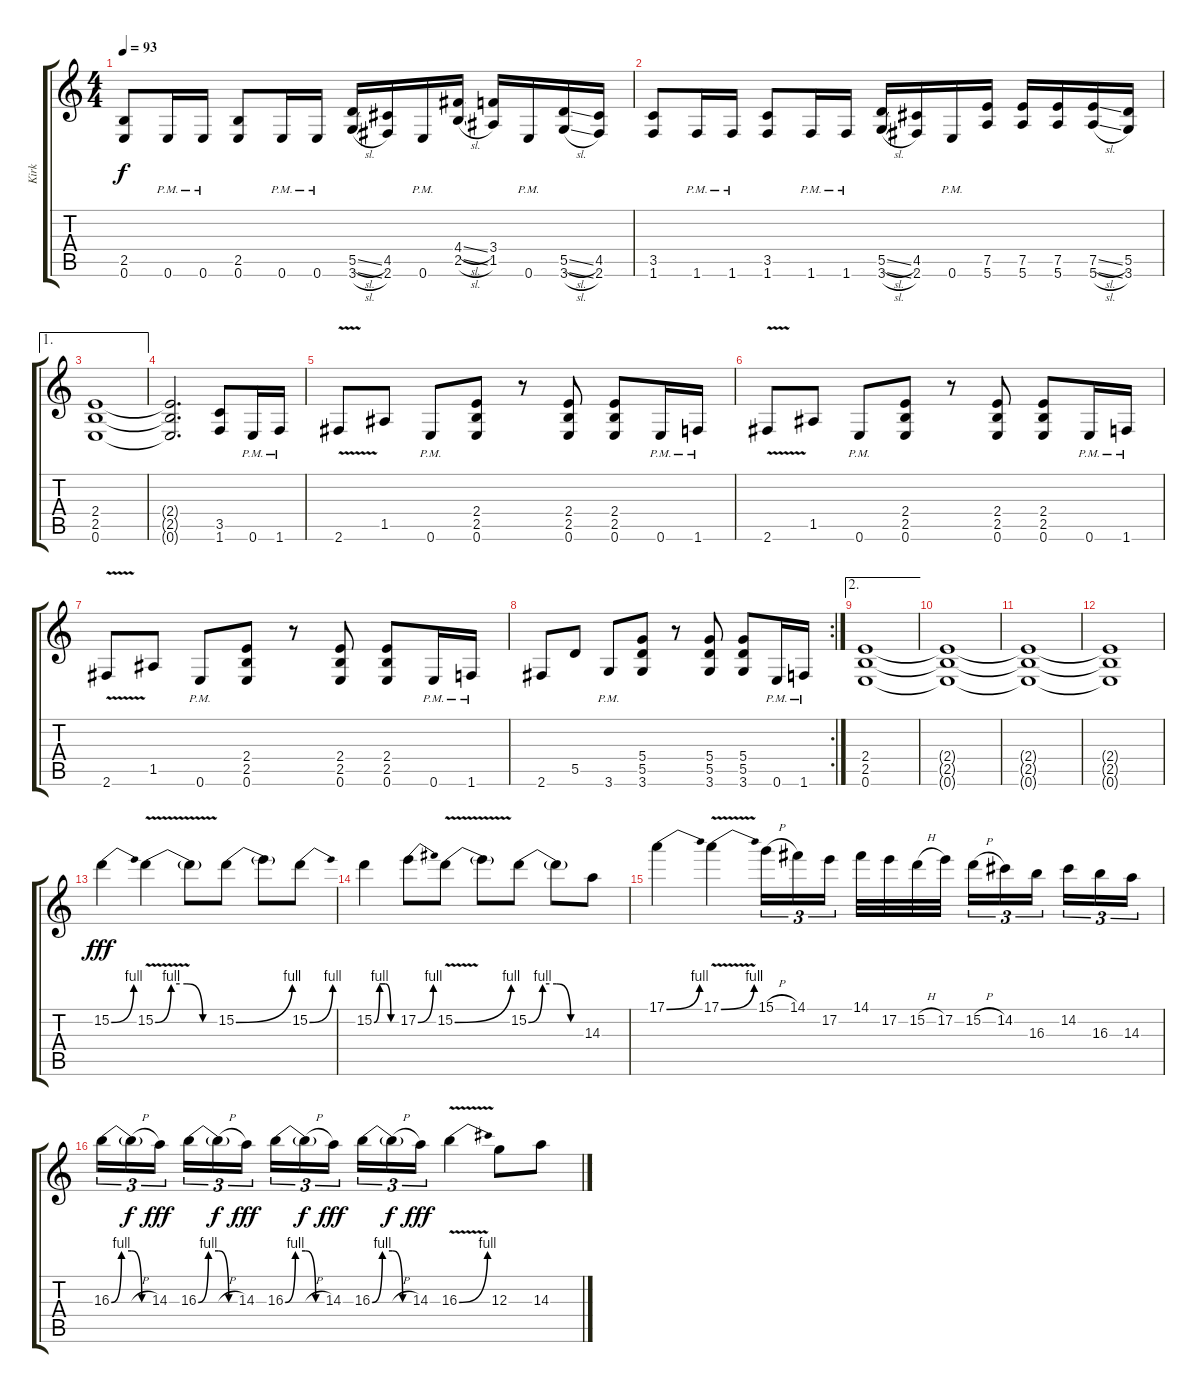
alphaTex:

\track ("Kirk" "Kirk") {mute instrument distortionguitar}
\staff {score tabs}
\tuning (E4 B3 G3 D3 A2 E2) {hide}
\ts (4 4)
\tempo 93
\clef g2
\ks c
(2.5 0.6).8{dy f} 0.6{pm}.16 0.6{pm}.16 (2.5 0.6).8 0.6{pm}.16 0.6{pm}.16 (5.5{sl} 3.6{sl}).16 (4.5 2.6).16 0.6{pm}.16 (4.4{sl} 2.5{sl}).16 (3.4 1.5).16 0.6{pm}.16 (5.5{sl} 3.6{sl}).16 (4.5 2.6).16 |
(3.5 1.6).8 1.6{pm}.16 1.6{pm}.16 (3.5 1.6).8 1.6{pm}.16 1.6{pm}.16 (5.5{sl} 3.6{sl}).16 (4.5 2.6).16 0.6{pm}.16 (7.5 5.6).16 (7.5 5.6).16 (7.5 5.6).16 (7.5{sl} 5.6{sl}).16 (5.5 3.6).16 |
\ae 1
(2.4 2.5 0.6).1 |
(2.4{t} 2.5{t} 0.6{t}).2{d} (3.5 1.6).8 0.6{pm}.16 1.6{pm}.16 |
2.6{v}.8 1.5.8 0.6{pm}.8 (2.4 2.5 0.6).8 r.8 (2.4 2.5 0.6).8 (2.4 2.5 0.6).8 0.6{pm}.16 1.6{pm}.16 |
2.6{v}.8 1.5.8 0.6{pm}.8 (2.4 2.5 0.6).8 r.8 (2.4 2.5 0.6).8 (2.4 2.5 0.6).8 0.6{pm}.16 1.6{pm}.16 |
2.6{v}.8 1.5.8 0.6{pm}.8 (2.4 2.5 0.6).8 r.8 (2.4 2.5 0.6).8 (2.4 2.5 0.6).8 0.6{pm}.16 1.6{pm}.16 |
\rc 2
2.6.8 5.5.8 3.6{pm}.8 (5.4 5.5 3.6).8 r.8 (5.4 5.5 3.6).8 (5.4 5.5 3.6).8 0.6{pm}.16 1.6{pm}.16 |
\ae 2
(2.4 2.5 0.6).1 |
(2.4{t} 2.5{t} 0.6{t}).1 |
(2.4{t} 2.5{t} 0.6{t}).1 |
(2.4{t} 2.5{t} 0.6{t}).1 |
15.2{be (bend 0 0 60 4)}.4{dy fff} 15.2{be (custom 0 0 15 4 30 4 45 0 60 0) v}.4 15.2{t}.8 15.2{be (bend 0 0 60 4)}.8 15.2{t}.8 15.2{be (bend 0 0 60 4)}.8 |
15.2{be (custom 0 0 15 4 30 4 45 0 60 0)}.4 17.2{be (bend 0 0 60 4)}.8 15.2{be (bend 0 0 60 4) v}.8 15.2{t}.8 15.2{be (custom 0 0 15 4 30 4 45 0 60 0)}.8 15.2{t}.8 14.3.8 |
17.1{be (bend 0 0 60 4)}.4 17.1{be (bend 0 0 60 4) v}.4 15.1{h}.16{tu (3 2)} 14.1.16{tu (3 2)} 17.2.16{tu (3 2) beam splitsecondary} 14.1.32 17.2.32 15.2{h}.32 17.2.32 15.2{h}.16{tu (3 2)} 14.2.16{tu (3 2)} 16.3.16{tu (3 2) beam splitsecondary} 14.2.16{tu (3 2)} 16.3.16{tu (3 2)} 14.3.16{tu (3 2)} |
16.3{be (custom 0 0 15 4 30 4 45 0 60 0)}.16{tu (3 2)} 16.3{h t}.16{tu (3 2) dy f} 14.3.16{tu (3 2) dy fff beam splitsecondary} 16.3{be (custom 0 0 15 4 30 4 45 0 60 0)}.16{tu (3 2)} 16.3{h t}.16{tu (3 2) dy f} 14.3.16{tu (3 2) dy fff} 16.3{be (custom 0 0 15 4 30 4 45 0 60 0)}.16{tu (3 2)} 16.3{h t}.16{tu (3 2) dy f} 14.3.16{tu (3 2) dy fff beam splitsecondary} 16.3{be (custom 0 0 15 4 30 4 45 0 60 0)}.16{tu (3 2)} 16.3{h t}.16{tu (3 2) dy f} 14.3.16{tu (3 2) dy fff} 16.3{be (bend 0 0 60 4) v}.4 12.3.8 14.3.8
